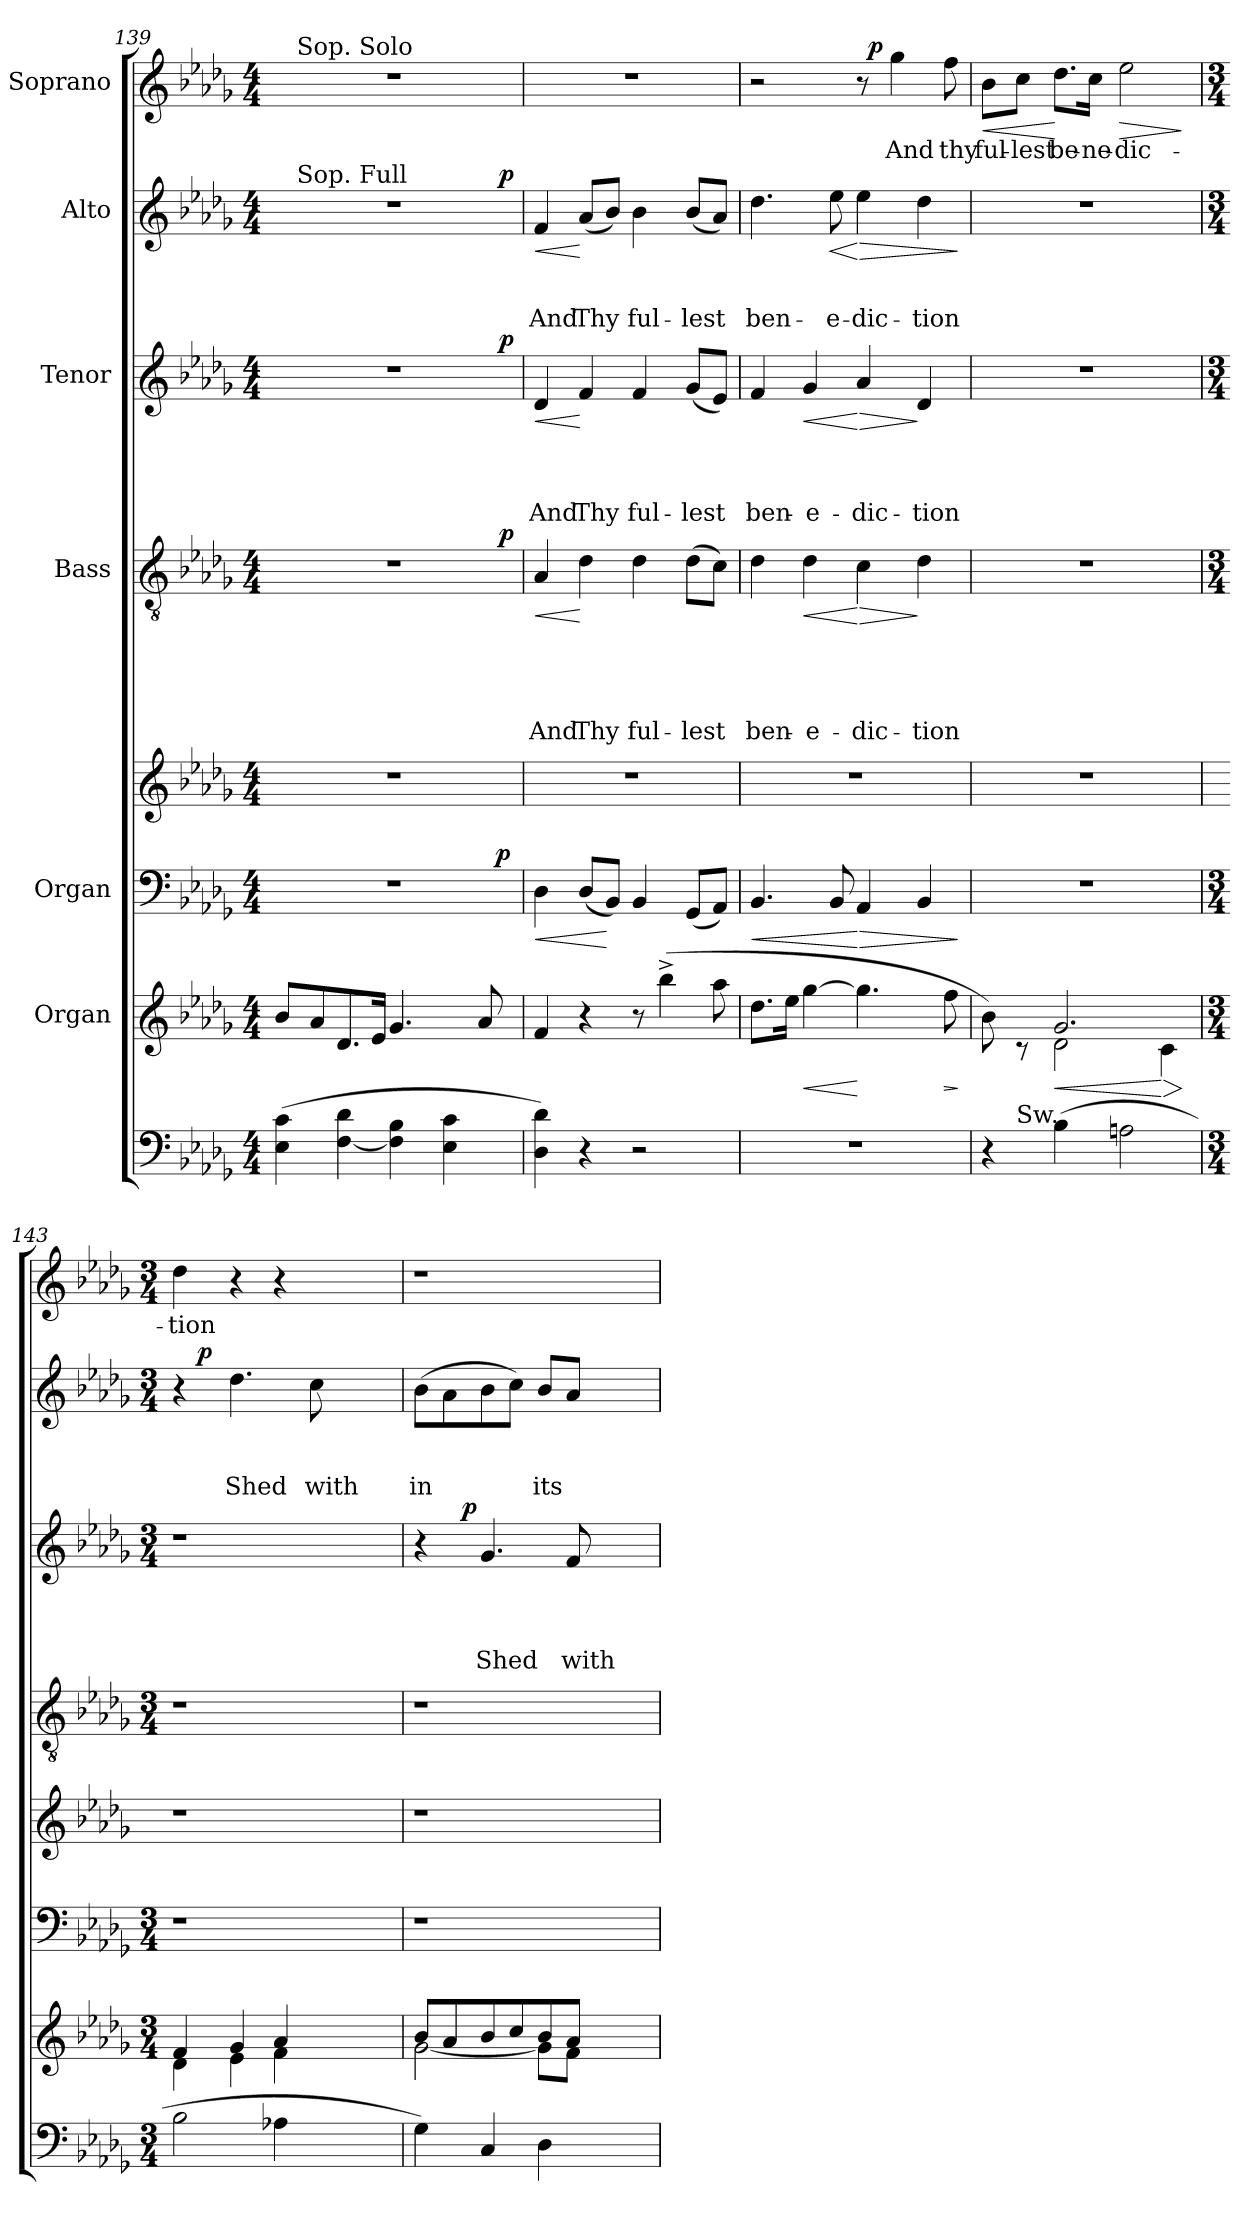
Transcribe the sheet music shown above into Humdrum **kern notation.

**kern	**kern	**dynam	**kern	**dynam	**kern	**kern	**text	**text	**text	**text	**text	**dynam	**kern	**text	**text	**text	**text	**dynam	**kern	**text	**text	**text	**dynam	**kern	**text	**dynam
*part8	*part7	*part7	*part6	*part6	*part5	*part4	*part4	*part4	*part4	*part4	*part4	*part4	*part3	*part3	*part3	*part3	*part3	*part3	*part2	*part2	*part2	*part2	*part2	*part1	*part1	*part1
*staff8	*staff7	*staff7	*staff6	*staff6	*staff5	*staff4	*staff4	*staff4	*staff4	*staff4	*staff4	*staff4	*staff3	*staff3	*staff3	*staff3	*staff3	*staff3	*staff2	*staff2	*staff2	*staff2	*staff2	*staff1	*staff1	*staff1
*	*I"Organ	*	*I"Organ	*	*	*I"Bass	*	*	*	*	*	*	*I"Tenor	*	*	*	*	*	*I"Alto	*	*	*	*	*I"Soprano	*	*
!!LO:PB:g=z
*clefF4	*clefG2	*	*clefF4	*	*clefG2	*clefGv2	*	*	*	*	*	*	*clefG2	*	*	*	*	*	*clefG2	*	*	*	*	*clefG2	*	*
*k[b-e-a-d-g-]	*k[b-e-a-d-g-]	*	*k[b-e-a-d-g-]	*	*k[b-e-a-d-g-]	*k[b-e-a-d-g-]	*	*	*	*	*	*	*k[b-e-a-d-g-]	*	*	*	*	*	*k[b-e-a-d-g-]	*	*	*	*	*k[b-e-a-d-g-]	*	*
*D-:	*D-:	*	*D-:	*	*D-:	*D-:	*	*	*	*	*	*	*D-:	*	*	*	*	*	*D-:	*	*	*	*	*D-:	*	*
*M4/4	*M4/4	*	*M4/4	*	*M4/4	*M4/4	*	*	*	*	*	*	*M4/4	*	*	*	*	*	*M4/4	*	*	*	*	*M4/4	*	*
=139	=139	=139	=139	=139	=139	=139	=139	=139	=139	=139	=139	=139	=139	=139	=139	=139	=139	=139	=139	=139	=139	=139	=139	=139	=139	=139
*	*	*	*^	*	*	*^	*	*	*	*	*	*	*^	*	*	*	*	*	*^	*	*	*	*	*^	*	*
*	*	*	*	*	*	*	*	*	*	*	*	*	*	*	*	*	*	*	*	*	*	*	*^	*	*	*	*	*	*	*	*
(>4E-\ 4c\	8b-/L	.	1r	2ryy	.	1r	1r	3%2ryy	.	.	.	.	.	.	1r	3%2ryy	.	.	.	.	.	1r	3%2ryy	12ryy	.	.	.	.	1r	12ryy	.	.
!	!	!	!	!	!	!	!	!	!	!	!	!	!	!	!	!	!	!	!	!	!	!	!	!	!	!	!	!	!	!LO:TX:a:t=Sop. Solo	!	!
!	!	!	!	!	!	!	!	!	!	!	!	!	!	!	!	!	!	!	!	!	!	!	!	!LO:TX:a:t=Sop. Full	!	!	!	!	!	!	!	!
.	.	.	.	.	.	.	.	.	.	.	.	.	.	.	.	.	.	.	.	.	.	.	.	3%2ryy	.	.	.	.	.	3%2ryy	.	.
.	8a-/	.	.	.	.	.	.	.	.	.	.	.	.	.	.	.	.	.	.	.	.	.	.	.	.	.	.	.	.	.	.	.
[<4F\ 4d-\	8.d-/	.	.	.	.	.	.	.	.	.	.	.	.	.	.	.	.	.	.	.	.	.	.	.	.	.	.	.	.	.	.	.
.	16e-/Jk	.	.	.	.	.	.	.	.	.	.	.	.	.	.	.	.	.	.	.	.	.	.	.	.	.	.	.	.	.	.	.
4F\] 4B-\	4.g-/	.	.	4ryy	.	.	.	.	.	.	.	.	.	.	.	.	.	.	.	.	.	.	.	.	.	.	.	.	.	.	.	.
.	.	.	.	.	.	.	.	6ryy	.	.	.	.	.	.	.	6ryy	.	.	.	.	.	.	6ryy	.	.	.	.	.	.	.	.	.
4E-\ 4c\	.	.	.	8ryy	.	.	.	.	.	.	.	.	.	.	.	.	.	.	.	.	.	.	.	6.ryy	.	.	.	.	.	6.ryy	.	.
.	.	.	.	.	.	.	.	12ryy	.	.	.	.	.	.	.	12ryy	.	.	.	.	.	.	12ryy	.	.	.	.	.	.	.	.	.
.	8a-/	.	.	32.ryy	.	.	.	.	.	.	.	.	.	.	.	.	.	.	.	.	.	.	.	.	.	.	.	.	.	.	.	.
.	.	.	.	.	.	.	.	96ryy	.	.	.	.	.	.	.	96ryy	.	.	.	.	.	.	96ryy	.	.	.	.	.	.	.	.	.
!	!	!	!	!	!LO:DY:a	!	!	!	!	!	!	!	!	!	!	!	!	!	!	!	!	!	!	!	!	!	!	!	!	!	!	!
.	.	.	.	16ryy	p	.	.	.	.	.	.	.	.	.	.	.	.	.	.	.	.	.	.	.	.	.	.	.	.	.	.	.
!	!	!	!	!	!	!	!	!	!	!	!	!	!	!LO:DY:a	!	!	!	!	!	!	!LO:DY:a	!	!	!	!	!	!	!LO:DY:a	!	!	!	!
.	.	.	.	.	.	.	.	24..ryy	.	.	.	.	.	p	.	24..ryy	.	.	.	.	p	.	24..ryy	.	.	.	.	p	.	.	.	.
.	.	.	.	64ryy	.	.	.	.	.	.	.	.	.	.	.	.	.	.	.	.	.	.	.	.	.	.	.	.	.	.	.	.
=140	=140	=140	=140	=140	=140	=140	=140	=140	=140	=140	=140	=140	=140	=140	=140	=140	=140	=140	=140	=140	=140	=140	=140	=140	=140	=140	=140	=140	=140	=140	=140	=140
!	!	!	!	!	!LO:HP:b	!	!	!	!	!	!	!	!LO:LY:b	!LO:HP:b	!	!	!	!	!	!LO:LY:b	!LO:HP:b	!	!	!	!	!	!LO:LY:b	!LO:HP:b	!	!	!	!
*	*	*	*	*	*	*	*v	*v	*	*	*	*	*	*	*	*	*	*	*	*	*	*v	*v	*v	*	*	*	*	*v	*v	*	*
*	*	*	*v	*v	*	*	*	*	*	*	*	*	*	*v	*v	*	*	*	*	*	*	*	*	*	*	*	*	*
4D-\ 4d-\)	4f/	.	4D-\	<	1r	4A-/	.	.	.	.	And	<	4d-/	.	.	.	And	<	4f/	.	.	And	<	1r	.	.
!	!	!	!	!	!	!	!	!	!	!	!LO:LY:b	!	!	!	!	!	!LO:LY:b	!	!	!	!	!LO:LY:b	!	!	!	!
4r	4r	.	(<8D-/L	.	.	4d-\	.	.	.	.	Thy	[	4f/	.	.	.	Thy	[	(<8a-/L	.	.	Thy	[	.	.	.
.	.	.	8BB-/J)	[	.	.	.	.	.	.	.	.	.	.	.	.	.	.	8b-/J)	.	.	.	.	.	.	.
!	!	!	!	!	!	!	!	!	!	!	!LO:LY:b	!	!	!	!	!	!LO:LY:b	!	!	!	!	!LO:LY:b	!	!	!	!
2r	8r	.	4BB-/	.	.	4d-\	.	.	.	.	ful-	.	4f/	.	.	.	ful-	.	4b-\	.	.	ful-	.	.	.	.
.	(>4bb-^>\	.	.	.	.	.	.	.	.	.	.	.	.	.	.	.	.	.	.	.	.	.	.	.	.	.
!	!	!	!	!	!	!	!	!	!	!	!LO:LY:b	!	!	!	!	!	!LO:LY:b	!	!	!	!	!LO:LY:b	!	!	!	!
.	.	.	(<8GG-/L	.	.	(>8d-\L	.	.	.	.	-lest	.	(<8g-/L	.	.	.	-lest	.	(<8b-/L	.	.	-lest	.	.	.	.
.	8aa-\	.	8AA-/J)	.	.	8c\J)	.	.	.	.	.	.	8e-/J)	.	.	.	.	.	8a-/J)	.	.	.	.	.	.	.
=141	=141	=141	=141	=141	=141	=141	=141	=141	=141	=141	=141	=141	=141	=141	=141	=141	=141	=141	=141	=141	=141	=141	=141	=141	=141	=141
!	!	!	!	!LO:HP:b	!	!	!	!	!	!	!LO:LY:b	!	!	!	!	!	!LO:LY:b	!	!	!	!	!LO:LY:b	!	!	!	!
*	*	*	*	*	*	*	*	*	*	*	*	*	*	*	*	*	*	*	*	*	*	*	*	*^	*	*
1r	8.dd-\L	.	4.BB-/	<	1r	4d-\	.	.	.	.	ben-	.	4f/	.	.	.	ben-	.	4.dd-\	.	.	ben-	.	2r	2ryy	.	.
.	16ee-\Jk	.	.	.	.	.	.	.	.	.	.	.	.	.	.	.	.	.	.	.	.	.	.	.	.	.	.
!	!	!LO:HP:b	!	!	!	!	!	!	!	!	!LO:LY:b	!LO:HP:b	!	!	!	!	!LO:LY:b	!LO:HP:b	!	!	!	!	!	!	!	!	!
.	[>4gg-\	<	.	.	.	4d-\	.	.	.	.	-e-	<	4g-/	.	.	.	-e-	<	.	.	.	.	.	.	.	.	.
!	!	!	!	!	!	!	!	!	!	!	!	!	!	!	!	!	!	!	!	!	!	!LO:LY:b	!LO:HP:b	!	!	!	!
.	.	.	8BB-/	.	.	.	.	.	.	.	.	.	.	.	.	.	.	.	8ee-\	.	.	-e-	<	.	.	.	.
!	!	!	!	!LO:HP:n=1:b	!	!	!	!	!	!	!LO:LY:b	!LO:HP:n=1:b	!	!	!	!	!LO:LY:b	!LO:HP:n=1:b	!	!	!	!LO:LY:b	!LO:HP:n=1:b	!	!	!	!
.	4.gg-\]	[	4AA-/	[ >	.	4c\	.	.	.	.	-dic-	[ >	4a-/	.	.	.	-dic-	[ >	4ee-\	.	.	-dic-	[ >	8r	32ryy	.	.
!	!	!	!	!	!	!	!	!	!	!	!	!	!	!	!	!	!	!	!	!	!	!	!	!	!	!	!LO:DY:a
.	.	.	.	.	.	.	.	.	.	.	.	.	.	.	.	.	.	.	.	.	.	.	.	.	4...ryy	.	p
!	!	!	!	!	!	!	!	!	!	!	!	!	!	!	!	!	!	!	!	!	!	!	!	!	!	!LO:LY:b	!
.	.	.	.	.	.	.	.	.	.	.	.	.	.	.	.	.	.	.	.	.	.	.	.	4gg-\	.	And	.
!	!	!	!	!	!	!	!	!	!	!	!LO:LY:b	!	!	!	!	!	!LO:LY:b	!	!	!	!	!LO:LY:b	!	!	!	!	!
.	.	.	4BB-/	.	.	4d-\	.	.	.	.	-tion	]	4d-/	.	.	.	-tion	]	4dd-\	.	.	-tion	.	.	.	.	.
!	!	!LO:HP:b	!	!	!	!	!	!	!	!	!	!	!	!	!	!	!	!	!	!	!	!	!	!	!	!LO:LY:b	!
.	8ff\	>	.	.	.	.	.	.	.	.	.	.	.	.	.	.	.	.	.	.	.	.	.	8ff\	.	thy	.
.	.	]	.	]	.	.	.	.	.	.	.	.	.	.	.	.	.	.	.	.	.	.	]	.	.	.	.
=142	=142	=142	=142	=142	=142	=142	=142	=142	=142	=142	=142	=142	=142	=142	=142	=142	=142	=142	=142	=142	=142	=142	=142	=142	=142	=142	=142
*	*^	*	*	*	*	*	*	*	*	*	*	*	*	*	*	*	*	*	*	*	*	*	*	*	*	*	*
!	!	!	!	!	!	!	!	!	!	!	!	!	!	!	!	!	!	!	!	!	!	!	!	!	!	!	!LO:LY:b	!LO:HP:b
*^	*	*	*	*	*	*	*	*	*	*	*	*	*	*	*	*	*	*	*	*	*	*	*	*	*v	*v	*	*
4r	8ryy	4ryy	8b-\)	.	1r	.	1r	1r	.	.	.	.	.	.	1r	.	.	.	.	.	1r	.	.	.	.	8b-\L	ful-	<
!	!LO:TX:a:t=Sw.	!	!	!	!	!	!	!	!	!	!	!	!	!	!	!	!	!	!	!	!	!	!	!	!	!	!	!
!	!	!	!	!	!	!	!	!	!	!	!	!	!	!	!	!	!	!	!	!	!	!	!	!	!	!	!LO:LY:b:rj	!
.	2..ryy	.	8rc	.	.	.	.	.	.	.	.	.	.	.	.	.	.	.	.	.	.	.	.	.	.	8cc\J	-lest	.
!	!	!	!	!LO:HP:b	!	!	!	!	!	!	!	!	!	!	!	!	!	!	!	!	!	!	!	!	!	!	!LO:LY:b	!
(>4B-\	.	2.g-/	2d-\	<	.	.	.	.	.	.	.	.	.	.	.	.	.	.	.	.	.	.	.	.	.	8.dd-\L	be-	[
!	!	!	!	!	!	!	!	!	!	!	!	!	!	!	!	!	!	!	!	!	!	!	!	!	!	!	!LO:LY:b	!
.	.	.	.	.	.	.	.	.	.	.	.	.	.	.	.	.	.	.	.	.	.	.	.	.	.	16cc\Jk	-ne-	.
!	!	!	!	!	!	!	!	!	!	!	!	!	!	!	!	!	!	!	!	!	!	!	!	!	!	!	!LO:LY:b:rj	!LO:HP:b
2An\	.	.	.	.	.	.	.	.	.	.	.	.	.	.	.	.	.	.	.	.	.	.	.	.	.	2ee-\	-dic-	>
!	!	!	!	!LO:HP:n=1:b	!	!	!	!	!	!	!	!	!	!	!	!	!	!	!	!	!	!	!	!	!	!	!	!
.	.	.	4c\	[ >	.	.	.	.	.	.	.	.	.	.	.	.	.	.	.	.	.	.	.	.	.	.	.	.
*	*	*v	*v	*	*	*	*	*	*	*	*	*	*	*	*	*	*	*	*	*	*	*	*	*	*	*	*	*
.	.	.	]	.	.	.	.	.	.	.	.	.	.	.	.	.	.	.	.	.	.	.	.	.	.	.	]
*v	*v	*	*	*	*	*	*	*	*	*	*	*	*	*	*	*	*	*	*	*	*	*	*	*	*	*	*
=143	=143	=143	=143	=143	=143	=143	=143	=143	=143	=143	=143	=143	=143	=143	=143	=143	=143	=143	=143	=143	=143	=143	=143	=143	=143	=143
*M3/4	*M3/4	*	*M3/4	*	*	*M3/4	*	*	*	*	*	*	*M3/4	*	*	*	*	*	*M3/4	*	*	*	*	*M3/4	*	*
*^	*^	*	*	*	*	*	*	*	*	*	*	*	*	*	*	*	*	*	*	*	*	*	*	*	*	*
!	!	!	!	!	!LO:N:vis=1	!	!	!LO:N:vis=1	!	!	!	!	!	!	!LO:N:vis=1	!	!	!	!	!	!	!	!	!	!	!	!LO:LY:b	!
*v	*v	*	*	*	*	*	*	*	*	*	*	*	*	*	*	*	*	*	*	*	*^	*	*	*	*	*	*	*
2B-\	4f/	4d-\	.	2.r	.	1r	2.r	.	.	.	.	.	.	2.r	.	.	.	.	.	4r	16.ryy	.	.	.	.	4dd-\	-tion	.
!	!	!	!	!	!	!	!	!	!	!	!	!	!	!	!	!	!	!	!	!	!	!	!	!	!LO:DY:a	!	!	!
.	.	.	.	.	.	.	.	.	.	.	.	.	.	.	.	.	.	.	.	.	2ryy	.	.	.	p	.	.	.
!	!	!	!	!	!	!	!	!	!	!	!	!	!	!	!	!	!	!	!	!	!	!	!	!LO:LY:b	!	!	!	!
.	4g-/	4e-\	.	.	.	.	.	.	.	.	.	.	.	.	.	.	.	.	.	4.dd-\	.	.	.	Shed	.	4r	.	.
4A-X\	4a-/	4f\	.	.	.	.	.	.	.	.	.	.	.	.	.	.	.	.	.	.	.	.	.	.	.	4r	.	.
.	.	.	.	.	.	.	.	.	.	.	.	.	.	.	.	.	.	.	.	.	4ryy	.	.	.	.	.	.	.
!	!	!	!	!	!	!	!	!	!	!	!	!	!	!	!	!	!	!	!	!	!	!	!	!LO:LY:b	!	!	!	!
.	.	.	.	.	.	.	.	.	.	.	.	.	.	.	.	.	.	.	.	8cc\	.	.	.	with	.	.	.	.
4ryy	4ryy	4ryy	.	4ryy	.	.	4ryy	.	.	.	.	.	.	4ryy	.	.	.	.	.	4ryy	.	.	.	.	.	4ryy	.	.
.	.	.	.	.	.	.	.	.	.	.	.	.	.	.	.	.	.	.	.	.	8ryy	.	.	.	.	.	.	.
.	.	.	.	.	.	.	.	.	.	.	.	.	.	.	.	.	.	.	.	.	32ryy	.	.	.	.	.	.	.
=144	=144	=144	=144	=144	=144	=144	=144	=144	=144	=144	=144	=144	=144	=144	=144	=144	=144	=144	=144	=144	=144	=144	=144	=144	=144	=144	=144	=144
!	!	!	!	!LO:N:vis=1	!	!	!LO:N:vis=1	!	!	!	!	!	!	!	!	!	!	!	!	!	!	!	!	!LO:LY:b	!	!LO:N:vis=1	!	!
*	*	*	*	*	*	*	*	*	*	*	*	*	*	*^	*	*	*	*	*	*v	*v	*	*	*	*	*	*	*
4G-\)	8b-/L	[<2g-\	.	2.r	.	1r	2.r	.	.	.	.	.	.	4r	8.ryy	.	.	.	.	.	(>8b-\L	.	.	in	.	2.r	.	.
.	8a-/	.	.	.	.	.	.	.	.	.	.	.	.	.	.	.	.	.	.	.	8a-\	.	.	.	.	.	.	.
!	!	!	!	!	!	!	!	!	!	!	!	!	!	!	!	!	!	!	!	!LO:DY:a	!	!	!	!	!	!	!	!
.	.	.	.	.	.	.	.	.	.	.	.	.	.	.	2ryy	.	.	.	.	p	.	.	.	.	.	.	.	.
!	!	!	!	!	!	!	!	!	!	!	!	!	!	!	!	!	!	!	!LO:LY:b	!	!	!	!	!	!	!	!	!
4C/	8b-/	.	.	.	.	.	.	.	.	.	.	.	.	4.g-/	.	.	.	.	Shed	.	8b-\	.	.	.	.	.	.	.
.	8cc/	.	.	.	.	.	.	.	.	.	.	.	.	.	.	.	.	.	.	.	8cc\J)	.	.	.	.	.	.	.
!	!	!	!	!	!	!	!	!	!	!	!	!	!	!	!	!	!	!	!	!	!	!	!	!LO:LY:b	!	!	!	!
4D-\	8b-/	8g-\L]	.	.	.	.	.	.	.	.	.	.	.	.	.	.	.	.	.	.	8b-/L	.	.	its	.	.	.	.
!	!	!	!	!	!	!	!	!	!	!	!	!	!	!	!	!	!	!	!LO:LY:b	!	!	!	!	!	!	!	!	!
.	8a-/J	8f\J	.	.	.	.	.	.	.	.	.	.	.	8f/	.	.	.	.	with-	.	8a-/J	.	.	.	.	.	.	.
.	.	.	.	.	.	.	.	.	.	.	.	.	.	.	4ryy	.	.	.	.	.	.	.	.	.	.	.	.	.
4ryy	4ryy	4ryy	.	4ryy	.	.	4ryy	.	.	.	.	.	.	4ryy	.	.	.	.	.	.	4ryy	.	.	.	.	4ryy	.	.
.	.	.	.	.	.	.	.	.	.	.	.	.	.	.	16ryy	.	.	.	.	.	.	.	.	.	.	.	.	.
*	*v	*v	*	*	*	*	*	*	*	*	*	*	*	*v	*v	*	*	*	*	*	*	*	*	*	*	*	*	*
=	=	=	=	=	=	=	=	=	=	=	=	=	=	=	=	=	=	=	=	=	=	=	=	=	=	=
*-	*-	*-	*-	*-	*-	*-	*-	*-	*-	*-	*-	*-	*-	*-	*-	*-	*-	*-	*-	*-	*-	*-	*-	*-	*-	*-
